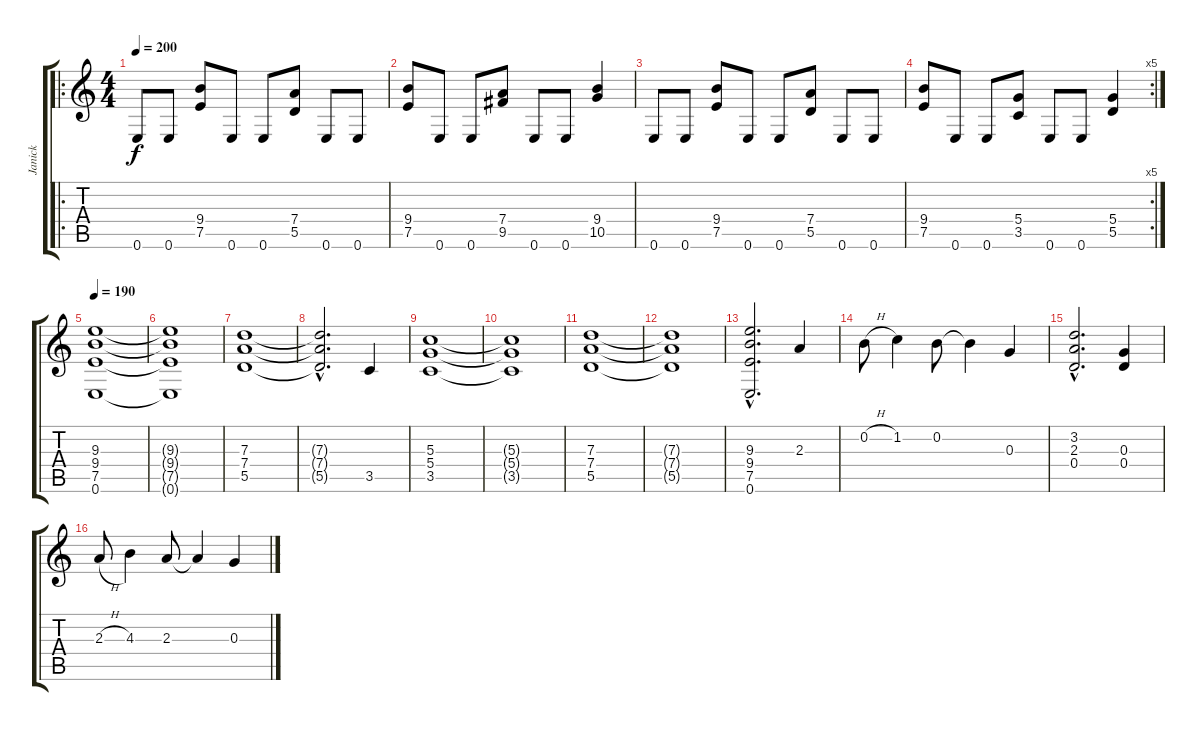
\track ("Janick" "Janick") {instrument distortionguitar}
\staff {score tabs}
\tuning (E4 B3 G3 D3 A2 E2) {hide}
\ro
\ts (4 4)
\tempo 200
\clef g2
\ks c
0.6.8{dy f} 0.6.8 (9.4 7.5).8 0.6.8 0.6.8 (7.4 5.5).8 0.6.8 0.6.8 |
(9.4 7.5).8 0.6.8 0.6.8 (7.4 9.5).8 0.6.8 0.6.8 (9.4 10.5).4 |
0.6.8 0.6.8 (9.4 7.5).8 0.6.8 0.6.8 (7.4 5.5).8 0.6.8 0.6.8 |
\rc 5
(9.4 7.5).8 0.6.8 0.6.8 (5.4 3.5).8 0.6.8 0.6.8 (5.4 5.5).4 |
\tempo 190
(9.3 9.4 7.5 0.6).1 |
(9.3{t} 9.4{t} 7.5{t} 0.6{t}).1 |
(7.3 7.4 5.5).1 |
(7.3{hac t} 7.4{hac t} 5.5{hac t}).2{d} 3.5.4 |
(5.3 5.4 3.5).1 |
(5.3{t} 5.4{t} 3.5{t}).1 |
(7.3 7.4 5.5).1 |
(7.3{t} 7.4{t} 5.5{t}).1 |
(9.3{hac} 9.4{hac} 7.5{hac} 0.6{hac}).2{d} 2.3.4 |
0.2{h}.8 1.2.4 0.2.8 0.2{t}.4 0.3.4 |
(3.2{hac} 2.3{hac} 0.4{hac}).2{d} (0.3 0.4).4 |
2.3{h}.8 4.3.4 2.3.8 2.3{t}.4 0.3.4
